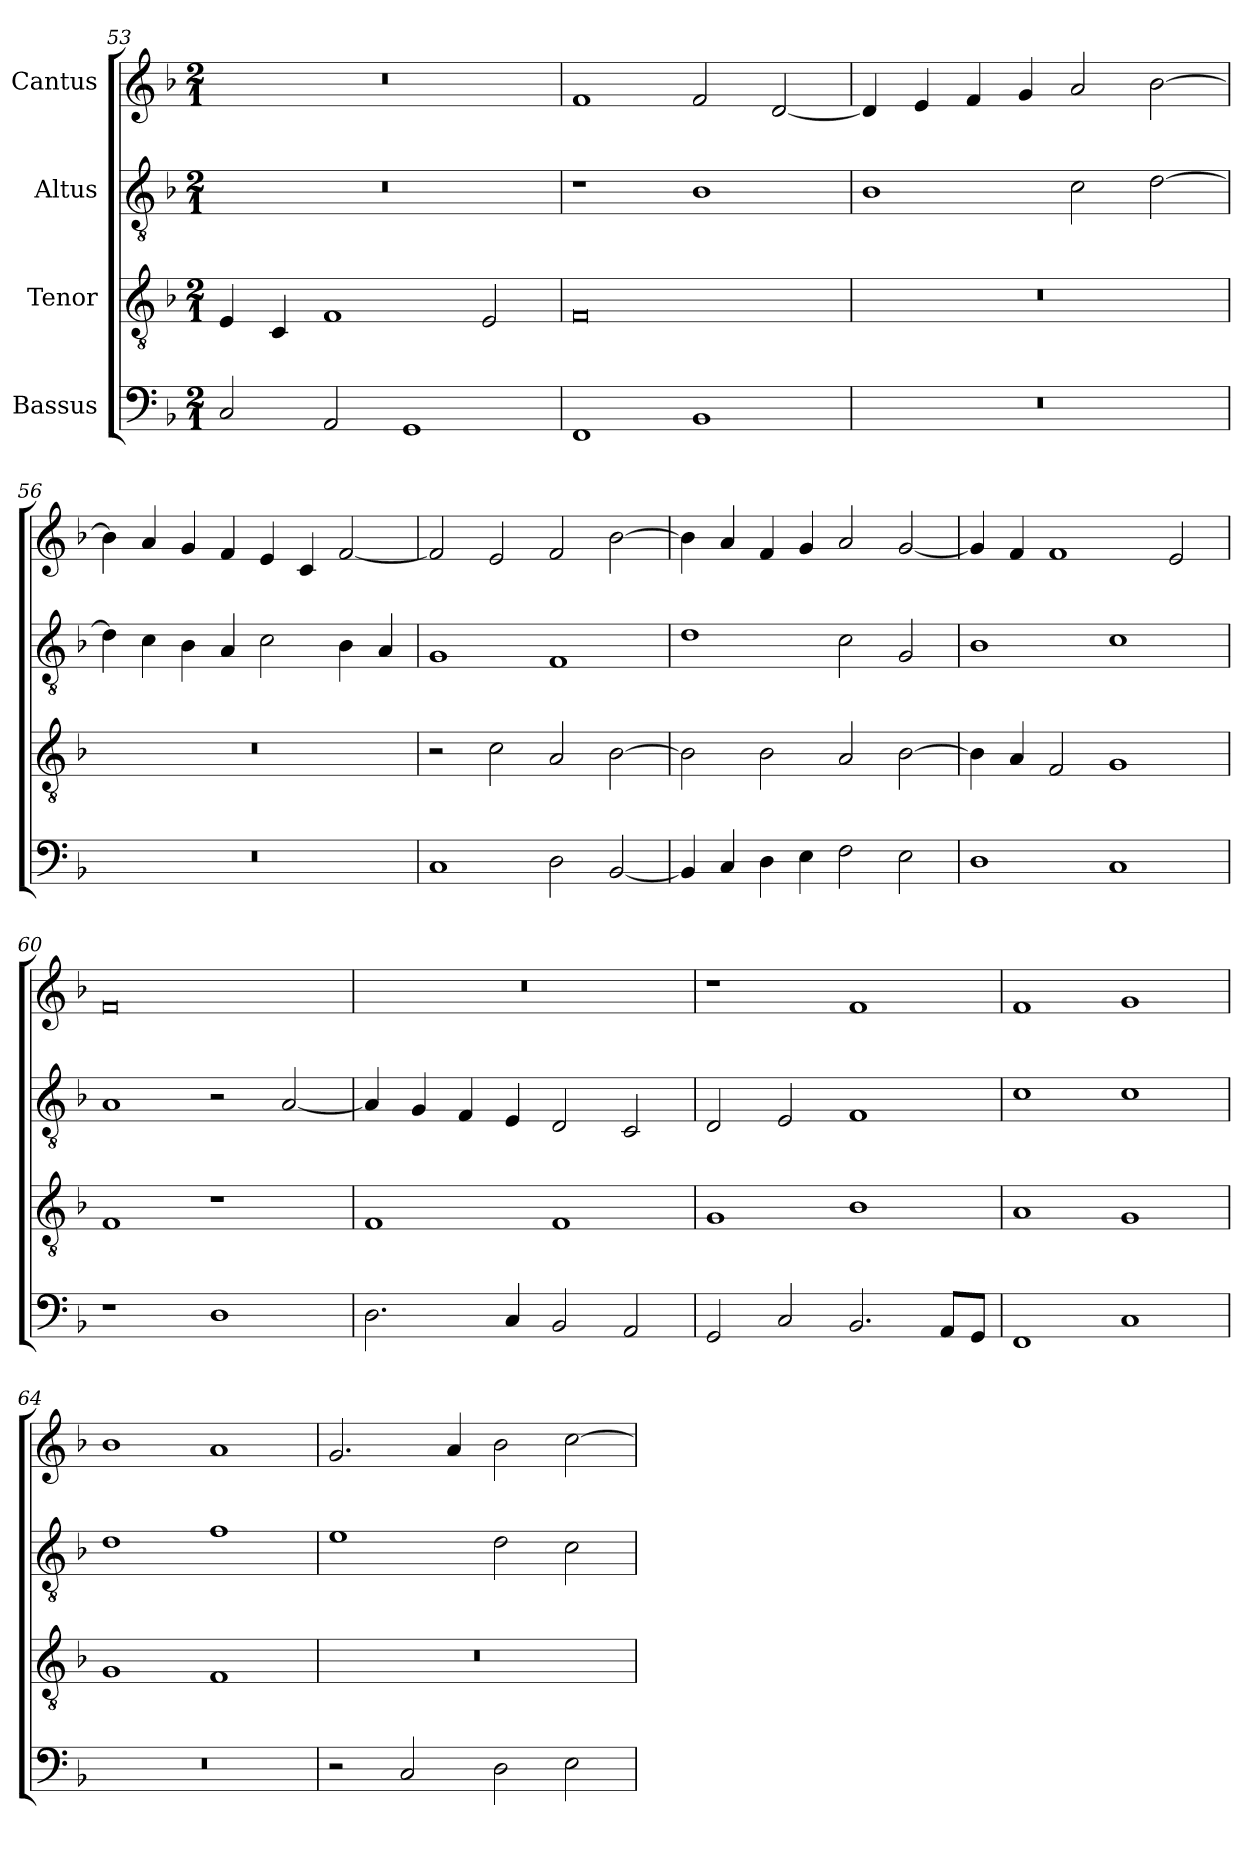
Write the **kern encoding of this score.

**kern	**kern	**kern	**kern
*part4	*part3	*part2	*part1
*staff4	*staff3	*staff2	*staff1
*I"Bassus	*I"Tenor	*I"Altus	*I"Cantus
*clefF4	*clefGv2	*clefGv2	*clefG2
*	*ITrd7c12	*ITrd7c12	*
*k[b-]	*k[b-]	*k[b-]	*k[b-]
*F:	*F:	*F:	*F:
*M2/1	*M2/1	*M2/1	*M2/1
=53	=53	=53	=53
!	!	!LO:N:vis=1	!LO:N:vis=1
2Ci/	4EEi/	0r	0r
.	4CCi/	.	.
2AAi/	1FFi	.	.
1GGi	.	.	.
.	2EEi/	.	.
=54	=54	=54	=54
1FFi	0FFi	1r	1fi
1BB-i	.	1BB-i	2fi/
.	.	.	[<2di/
!!LO:LB:g=z
=55	=55	=55	=55
!LO:N:vis=1	!LO:N:vis=1	!	!
0r	0r	1BB-i	4di/]
.	.	.	4ei/
.	.	.	4fi/
.	.	.	4gi/
.	.	2Ci\	2ai/
.	.	[>2Di\	[>2b-i\
=56	=56	=56	=56
!LO:N:vis=1	!LO:N:vis=1	!	!
0r	0r	4Di\]	4b-i\]
.	.	4Ci\	4ai/
.	.	4BB-i\	4gi/
.	.	4AAi/	4fi/
.	.	2Ci\	4ei/
.	.	.	4ci/
.	.	4BB-i\	[<2fi/
.	.	4AAi/	.
=57	=57	=57	=57
1Ci	2r	1GGi	2fi/]
.	2Ci\	.	2ei/
2Di\	2AAi/	1FFi	2fi/
[<2BB-i/	[>2BB-i\	.	[>2b-i\
=58	=58	=58	=58
4BB-i/]	2BB-i\]	1Di	4b-i\]
4Ci/	.	.	4ai/
4Di\	2BB-i\	.	4fi/
4Ei\	.	.	4gi/
2Fi\	2AAi/	2Ci\	2ai/
2Ei\	[>2BB-i\	2GGi/	[<2gi/
=59	=59	=59	=59
1Di	4BB-i\]	1BB-i	4gi/]
.	4AAi/	.	4fi/
.	2FFi/	.	1fi
1Ci	1GGi	1Ci	.
.	.	.	2ei/
!!LO:LB:g=z
=60	=60	=60	=60
1r	1FFi	1AAi	0fi
1Di	1r	2r	.
.	.	[<2AAi/	.
=61	=61	=61	=61
!	!	!	!LO:N:vis=1
2.Di\	1FFi	4AAi/]	0r
.	.	4GGi/	.
.	.	4FFi/	.
4Ci/	.	4EEi/	.
2BB-i/	1FFi	2DDi/	.
2AAi/	.	2CCi/	.
=62	=62	=62	=62
2GGi/	1GGi	2DDi/	1r
2Ci/	.	2EEi/	.
2.BB-i/	1BB-i	1FFi	1fi
8AAi/L	.	.	.
8GGi/J	.	.	.
=63	=63	=63	=63
1FFi	1AAi	1Ci	1fi
1Ci	1GGi	1Ci	1gi
=64	=64	=64	=64
!LO:N:vis=1	!	!	!
0r	1GGi	1Di	1b-i
.	1FFi	1Fi	1ai
=65	=65	=65	=65
!	!LO:N:vis=1	!	!
2r	0r	1Ei	2.gi/
2Ci/	.	.	.
.	.	.	4ai/
2Di\	.	2Di\	2b-i\
2Ei\	.	2Ci\	[>2cci\
=	=	=	=
*-	*-	*-	*-
